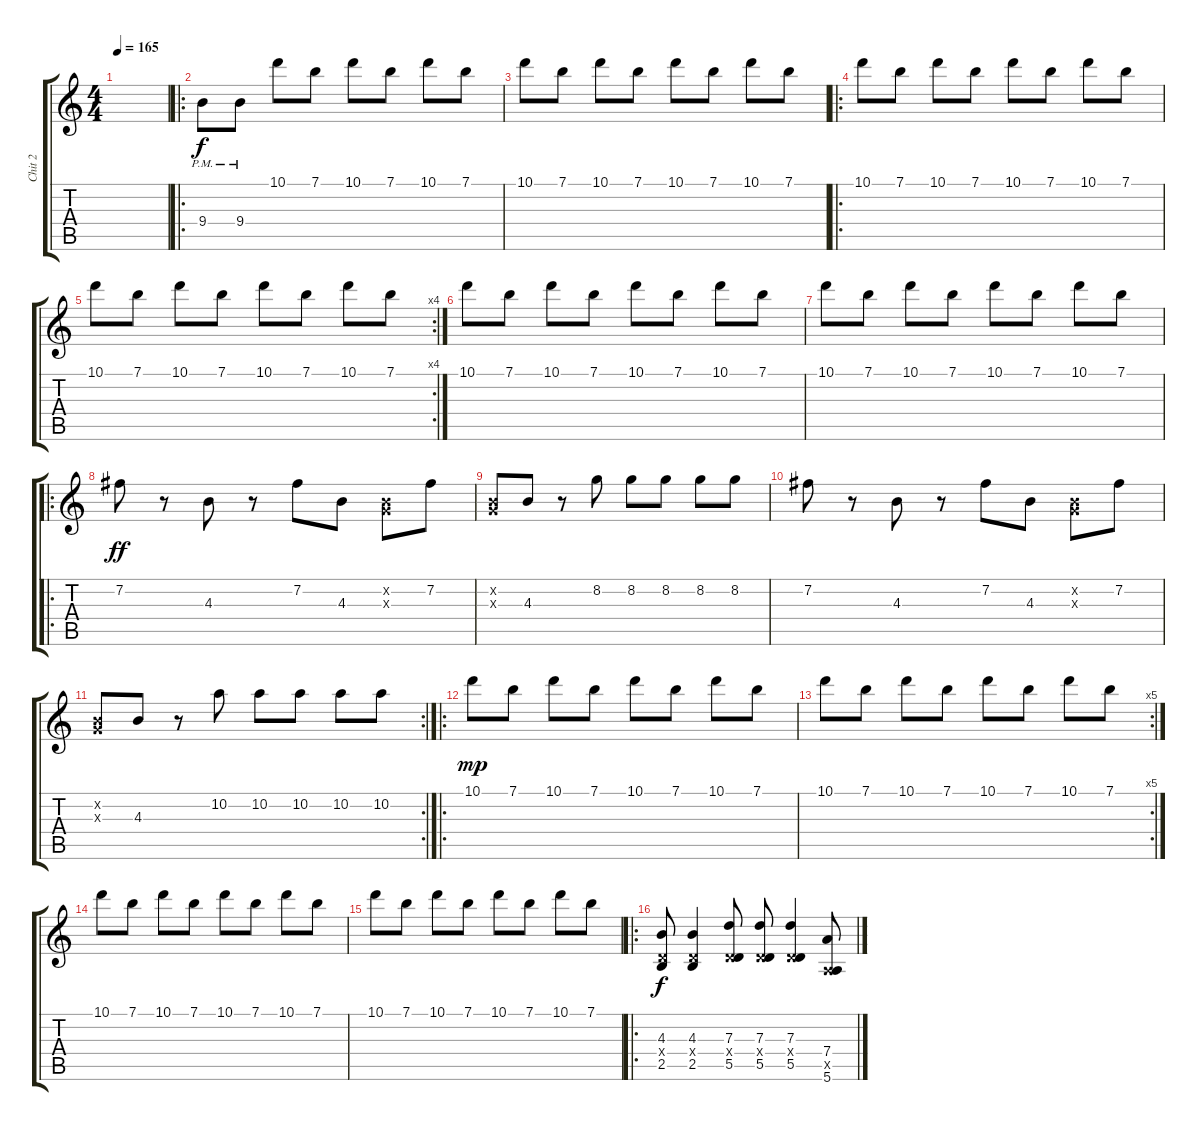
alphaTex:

\track ("Chit 2" "Chit 2") {instrument distortionguitar}
\staff {score tabs}
\tuning (E4 B3 G3 D3 A2 E2) {hide}
\ts (4 4)
\tempo 165
\clef g2
\ks c
|
\ro
9.4{pm}.8 9.4{pm}.8 10.1.8 7.1.8 10.1.8 7.1.8 10.1.8 7.1.8 |
10.1.8 7.1.8 10.1.8 7.1.8 10.1.8 7.1.8 10.1.8 7.1.8 |
\ro
10.1.8 7.1.8 10.1.8 7.1.8 10.1.8 7.1.8 10.1.8 7.1.8 |
\rc 4
10.1.8 7.1.8 10.1.8 7.1.8 10.1.8 7.1.8 10.1.8 7.1.8 |
10.1.8 7.1.8 10.1.8 7.1.8 10.1.8 7.1.8 10.1.8 7.1.8 |
10.1.8 7.1.8 10.1.8 7.1.8 10.1.8 7.1.8 10.1.8 7.1.8 |
\ro
7.2.8{dy ff} r.8 4.3.8 r.8 7.2.8 4.3.8 (0.2{x} 0.3{x}).8 7.2.8 |
(0.2{x} 0.3{x}).8 4.3.8 r.8 8.2.8 8.2.8 8.2.8 8.2.8 8.2.8 |
7.2.8 r.8 4.3.8 r.8 7.2.8 4.3.8 (0.2{x} 0.3{x}).8 7.2.8 |
\rc 2
(0.2{x} 0.3{x}).8 4.3.8 r.8 10.2.8 10.2.8 10.2.8 10.2.8 10.2.8 |
\ro
10.1.8{dy mp} 7.1.8 10.1.8 7.1.8 10.1.8 7.1.8 10.1.8 7.1.8 |
\rc 5
10.1.8 7.1.8 10.1.8 7.1.8 10.1.8 7.1.8 10.1.8 7.1.8 |
10.1.8 7.1.8 10.1.8 7.1.8 10.1.8 7.1.8 10.1.8 7.1.8 |
10.1.8 7.1.8 10.1.8 7.1.8 10.1.8 7.1.8 10.1.8 7.1.8 |
\ro
(4.3 0.4{x} 2.5).8{dy f} (4.3 0.4{x} 2.5).4 (7.3 0.4{x} 5.5).8 (7.3 0.4{x} 5.5).8 (7.3 0.4{x} 5.5).4 (7.4 0.5{x} 5.6).8
